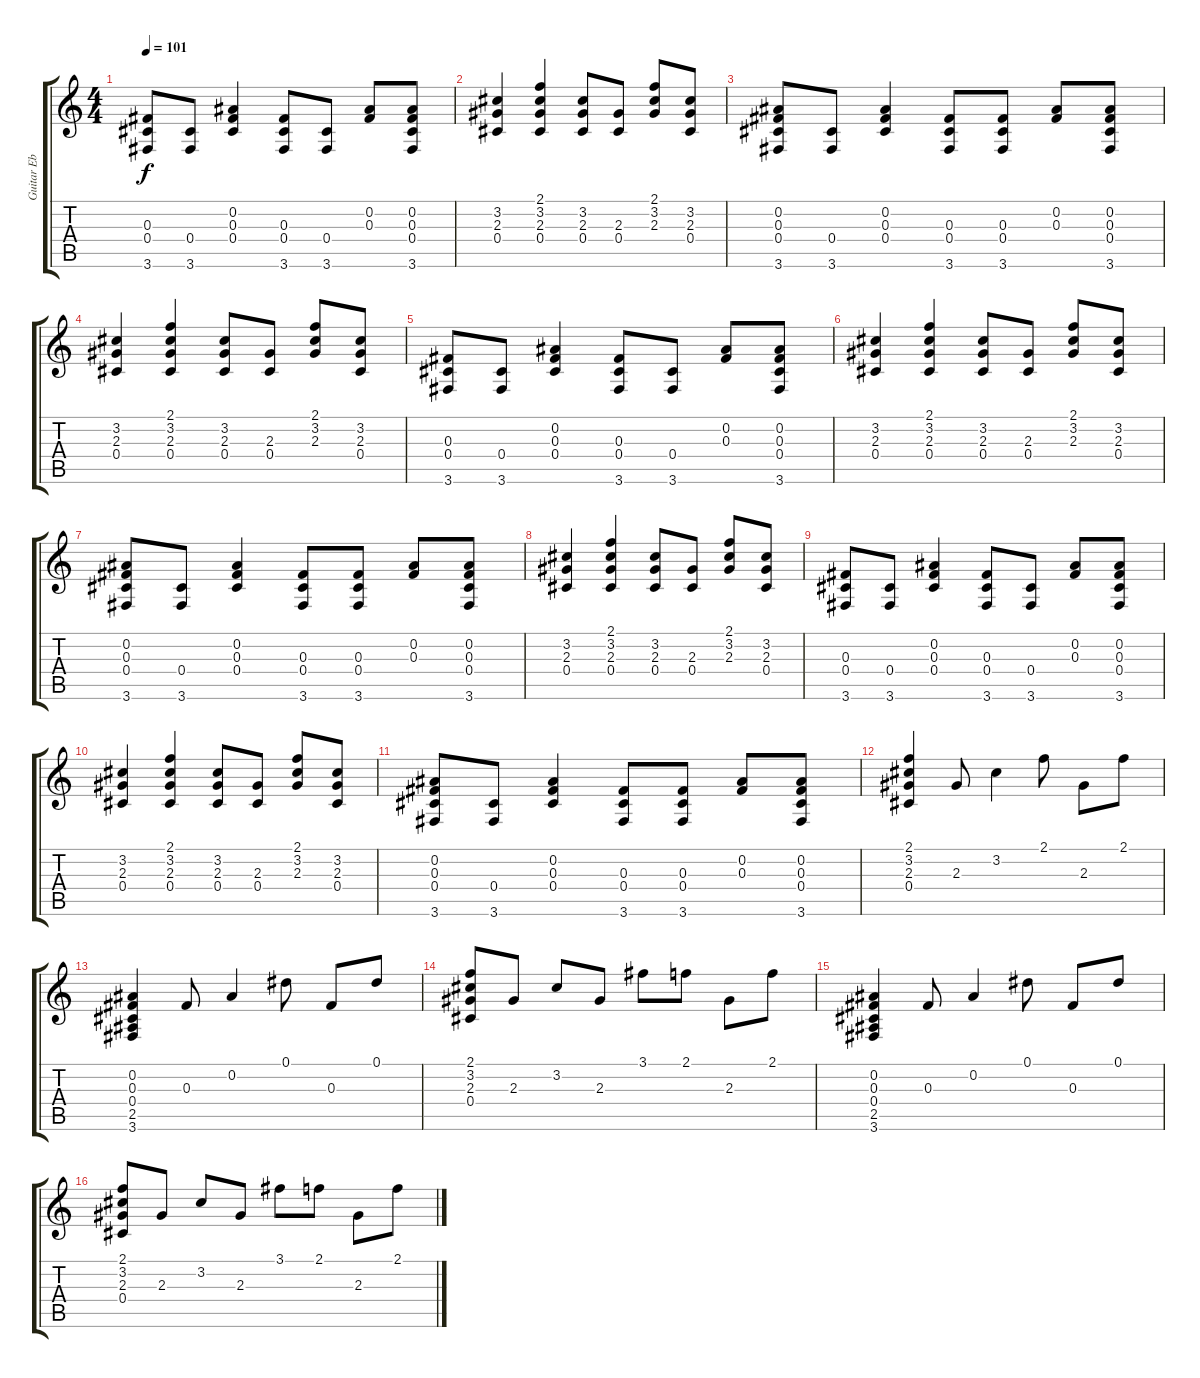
\track ("Guitar Eb 1" "Guitar Eb ") {instrument electricguitarjazz}
\staff {score tabs}
\tuning (Eb4 Bb3 Gb3 Db3 Ab2 Eb2) {hide}
\ts (4 4)
\tempo 101
\clef g2
\ks c
(0.3 0.4 3.6).8{dy f} (0.4 3.6).8 (0.2 0.3 0.4).4 (0.3 0.4 3.6).8 (0.4 3.6).8 (0.2 0.3).8 (0.2 0.3 0.4 3.6).8 |
(3.2 2.3 0.4).4 (2.1 3.2 2.3 0.4).4 (3.2 2.3 0.4).8 (2.3 0.4).8 (2.1 3.2 2.3).8 (3.2 2.3 0.4).8 |
(0.2 0.3 0.4 3.6).8 (0.4 3.6).8 (0.2 0.3 0.4).4 (0.3 0.4 3.6).8 (0.3 0.4 3.6).8 (0.2 0.3).8 (0.2 0.3 0.4 3.6).8 |
(3.2 2.3 0.4).4 (2.1 3.2 2.3 0.4).4 (3.2 2.3 0.4).8 (2.3 0.4).8 (2.1 3.2 2.3).8 (3.2 2.3 0.4).8 |
(0.3 0.4 3.6).8 (0.4 3.6).8 (0.2 0.3 0.4).4 (0.3 0.4 3.6).8 (0.4 3.6).8 (0.2 0.3).8 (0.2 0.3 0.4 3.6).8 |
(3.2 2.3 0.4).4 (2.1 3.2 2.3 0.4).4 (3.2 2.3 0.4).8 (2.3 0.4).8 (2.1 3.2 2.3).8 (3.2 2.3 0.4).8 |
(0.2 0.3 0.4 3.6).8 (0.4 3.6).8 (0.2 0.3 0.4).4 (0.3 0.4 3.6).8 (0.3 0.4 3.6).8 (0.2 0.3).8 (0.2 0.3 0.4 3.6).8 |
(3.2 2.3 0.4).4 (2.1 3.2 2.3 0.4).4 (3.2 2.3 0.4).8 (2.3 0.4).8 (2.1 3.2 2.3).8 (3.2 2.3 0.4).8 |
(0.3 0.4 3.6).8 (0.4 3.6).8 (0.2 0.3 0.4).4 (0.3 0.4 3.6).8 (0.4 3.6).8 (0.2 0.3).8 (0.2 0.3 0.4 3.6).8 |
(3.2 2.3 0.4).4 (2.1 3.2 2.3 0.4).4 (3.2 2.3 0.4).8 (2.3 0.4).8 (2.1 3.2 2.3).8 (3.2 2.3 0.4).8 |
(0.2 0.3 0.4 3.6).8 (0.4 3.6).8 (0.2 0.3 0.4).4 (0.3 0.4 3.6).8 (0.3 0.4 3.6).8 (0.2 0.3).8 (0.2 0.3 0.4 3.6).8 |
(2.1 3.2 2.3 0.4).4 2.3.8 3.2.4 2.1.8 2.3.8 2.1.8 |
(0.2 0.3 0.4 2.5 3.6).4 0.3.8 0.2.4 0.1.8 0.3.8 0.1.8 |
(2.1 3.2 2.3 0.4).8 2.3.8 3.2.8 2.3.8 3.1.8 2.1.8 2.3.8 2.1.8 |
(0.2 0.3 0.4 2.5 3.6).4 0.3.8 0.2.4 0.1.8 0.3.8 0.1.8 |
(2.1 3.2 2.3 0.4).8 2.3.8 3.2.8 2.3.8 3.1.8 2.1.8 2.3.8 2.1.8
